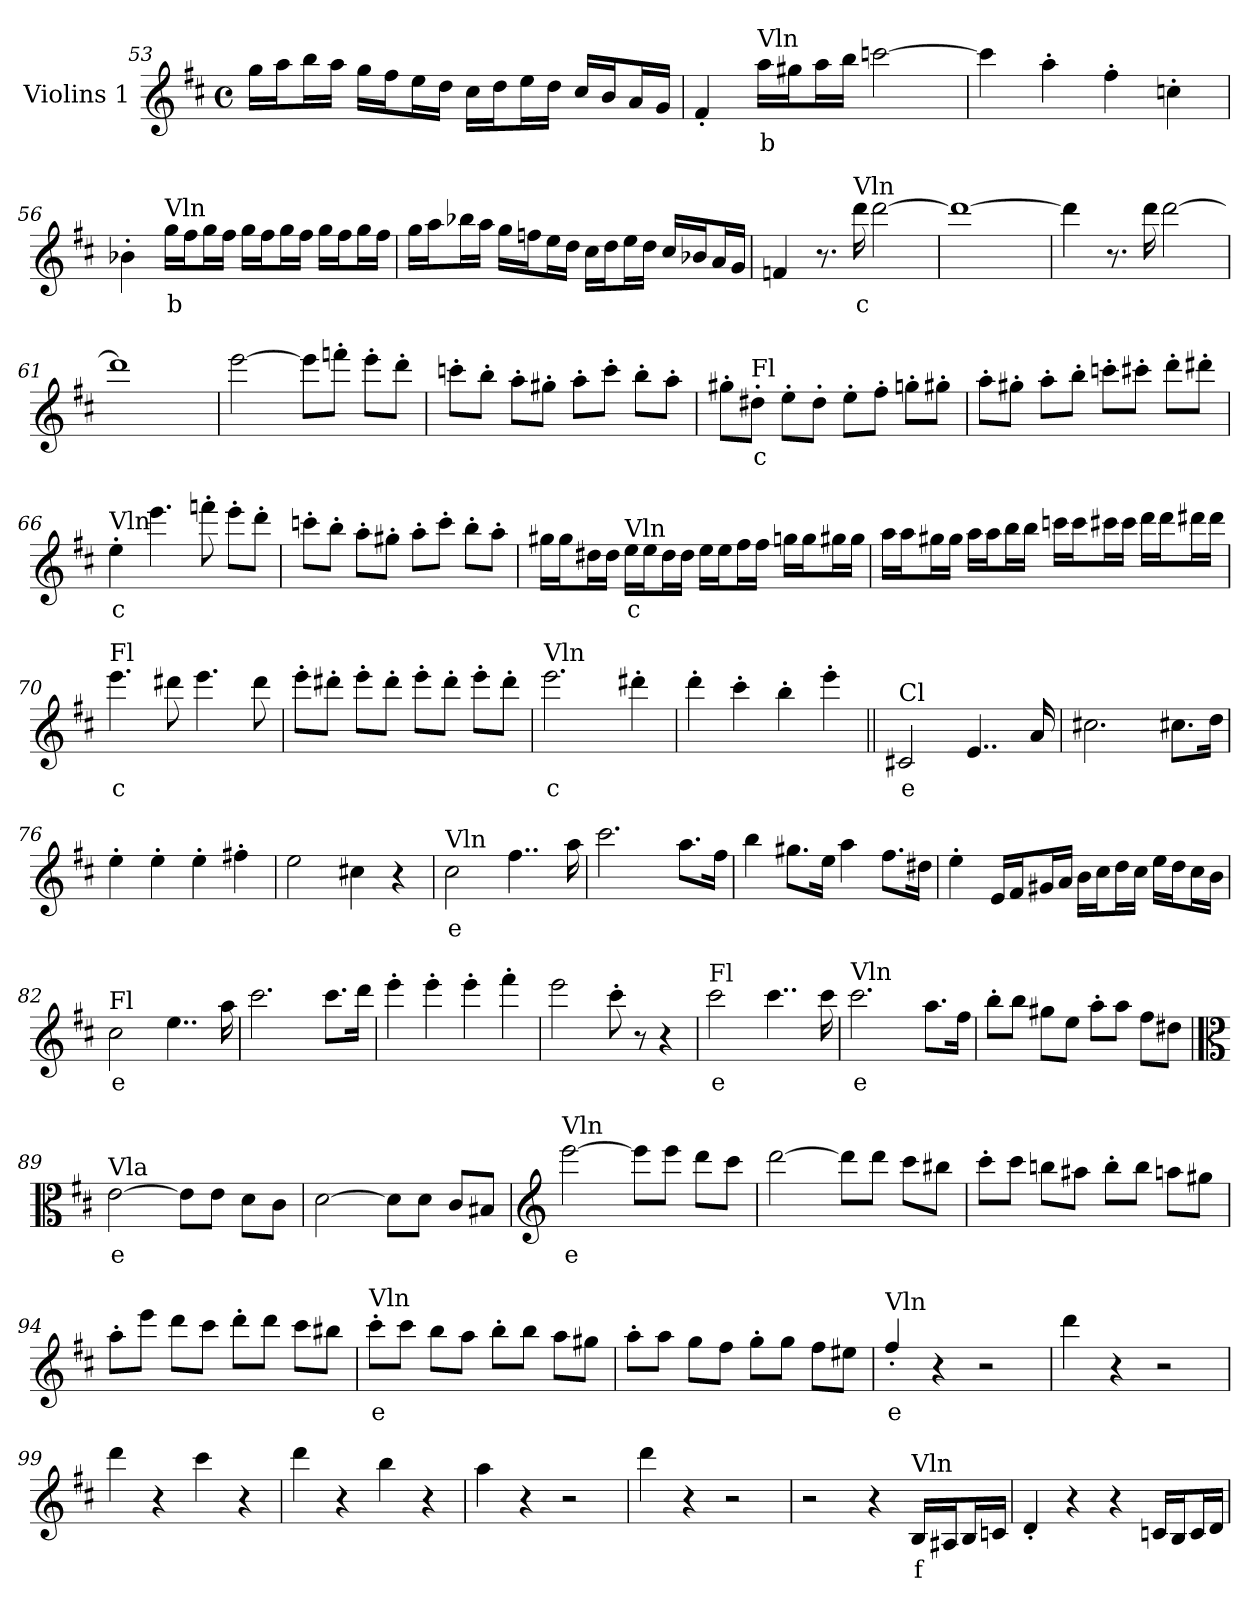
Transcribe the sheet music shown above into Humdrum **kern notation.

**kern	**text
*part1	*part1
*staff1	*staff1
*I"Violins 1	*
*I'Vln 1	*
*clefG2	*
*k[f#c#]	*
*M4/4	*
*met(c)	*
=53	=53
16gg\LL	.
16aa\J	.
16bb\L	.
16aa\JJ	.
16gg\LL	.
16ff#\J	.
16ee\L	.
16dd\JJ	.
16cc#\LL	.
16dd\J	.
16ee\L	.
16dd\JJ	.
16cc#/LL	.
16b/J	.
16a/L	.
16g/JJ	.
=54	=54
4f#'	.
!LO:TX:a:t=Vln	!
!	!LO:LY:b:color=#FF0000
16aa\LL	b
16gg#X\J	.
16aa\L	.
16bb\JJ	.
[2cccn	.
=55	=55
4ccc]	.
4aa'	.
4ff#'	.
4ccn'	.
=56	=56
4b-X'	.
!LO:TX:a:t=Vln	!
!	!LO:LY:b:color=#FF0000
16gg\LL	b
16ff#\J	.
16gg\L	.
16ff#\JJ	.
16gg\LL	.
16ff#\J	.
16gg\L	.
16ff#\JJ	.
16gg\LL	.
16ff#\J	.
16gg\L	.
16ff#\JJ	.
!!LO:PB:g=z
=57	=57
16gg\LL	.
16aa\J	.
16bb-X\L	.
16aa\JJ	.
16gg\LL	.
16ffn\J	.
16ee\L	.
16dd\JJ	.
16cc#\LL	.
16dd\J	.
16ee\L	.
16dd\JJ	.
16cc#/LL	.
16b-X/J	.
16a/L	.
16g/JJ	.
=58	=58
4fn	.
8.r	.
!LO:TX:a:t=Vln	!
!	!LO:LY:b:color=#FF0000
16ddd\	c
[2ddd\	.
=59	=59
1ddd_	.
=60	=60
4ddd\]	.
8.r	.
16ddd\	.
[2ddd\	.
=61	=61
1ddd]	.
=62	=62
[2eee	.
8eee\L]	.
8fffn'\J	.
8eee'\L	.
8ddd'\J	.
!!LO:PB:g=z
=63	=63
8cccn'\L	.
8bb'\J	.
8aa'\L	.
8gg#X'\J	.
8aa'\L	.
8ccc'\J	.
8bb'\L	.
8aa'\J	.
=64	=64
8gg#X'\L	.
!LO:TX:a:t=Fl	!
!	!LO:LY:b:color=#FF0000
8dd#X'\J	c
8ee'\L	.
8dd#'\J	.
8ee'\L	.
8ff#'\J	.
8ggn'\L	.
8gg#X'\J	.
=65	=65
8aa'\L	.
8gg#X'\J	.
8aa'\L	.
8bb'\J	.
8cccn'\L	.
8ccc#X'\J	.
8ddd'\L	.
8ddd#X'\J	.
=66	=66
!LO:TX:a:t=Vln	!
!	!LO:LY:b:color=#FF0000
4ee'	c
4.eee	.
8fffn'	.
8eee'\L	.
8ddd'\J	.
=67	=67
8cccn'\L	.
8bb'\J	.
8aa'\L	.
8gg#X'\J	.
8aa'\L	.
8ccc'\J	.
8bb'\L	.
8aa'\J	.
!!LO:PB:g=z
=68	=68
16gg#X\LL	.
16gg#\J	.
16dd#X\L	.
16dd#\JJ	.
!LO:TX:a:t=Vln	!
!	!LO:LY:b:color=#FF0000
16ee\LL	c
16ee\J	.
16dd#\L	.
16dd#\JJ	.
16ee\LL	.
16ee\J	.
16ff#\L	.
16ff#\JJ	.
16ggn\LL	.
16gg\J	.
16gg#X\L	.
16gg#\JJ	.
=69	=69
16aa\LL	.
16aa\J	.
16gg#X\L	.
16gg#\JJ	.
16aa\LL	.
16aa\J	.
16bb\L	.
16bb\JJ	.
16cccn\LL	.
16ccc\J	.
16ccc#X\L	.
16ccc#\JJ	.
16ddd\LL	.
16ddd\J	.
16ddd#X\L	.
16ddd#\JJ	.
=70	=70
!LO:TX:a:t=Fl	!
!	!LO:LY:b:color=#FF0000
4.eee	c
8ddd#X	.
4.eee	.
8ddd#	.
!!LO:PB:g=z
=71	=71
8eee'\L	.
8ddd#X'\J	.
8eee'\L	.
8ddd#'\J	.
8eee'\L	.
8ddd#'\J	.
8eee'\L	.
8ddd#'\J	.
=72	=72
!LO:TX:a:t=Vln	!
!	!LO:LY:b:color=#FF0000
2.eee	c
4ddd#X'	.
=73	=73
4ddd'	.
4ccc#'	.
4bb'	.
4eee'	.
=74||	=74||
!LO:TX:a:t=Cl	!
!	!LO:LY:b:color=#FF0000
2c#X	e
4..e	.
16a	.
=75	=75
2.cc#X	.
8.cc#X\L	.
16dd\Jk	.
=76	=76
4ee'	.
4ee'	.
4ee'	.
4ff#X'	.
!!LO:PB:g=z
=77	=77
2ee	.
4cc#X	.
4r	.
=78	=78
!LO:TX:a:t=Vln	!
!	!LO:LY:b:color=#FF0000
2cc#	e
4..ff#	.
16aa	.
=79	=79
2.ccc#	.
8.aa\L	.
16ff#\Jk	.
=80	=80
4bb	.
8.gg#X\L	.
16ee\Jk	.
4aa	.
8.ff#\L	.
16dd#X\Jk	.
=81	=81
4ee'	.
16e/LL	.
16f#/J	.
16g#X/L	.
16a/JJ	.
16b\LL	.
16cc#\J	.
16dd\L	.
16cc#\JJ	.
16ee\LL	.
16dd\J	.
16cc#\L	.
16b\JJ	.
!!LO:PB:g=z
=82	=82
!LO:TX:a:t=Fl	!
!	!LO:LY:b:color=#FF0000
2cc#	e
4..ee	.
16aa	.
=83	=83
2.ccc#	.
8.ccc#\L	.
16ddd\Jk	.
=84	=84
4eee'	.
4eee'	.
4eee'	.
4fff#'	.
=85	=85
2eee	.
8ccc#'	.
8r	.
4r	.
!!LO:PB:g=z
=86	=86
!LO:TX:a:t=Fl	!
!	!LO:LY:b:color=#FF0000
2ccc#	e
4..ccc#	.
16ccc#	.
=87	=87
!LO:TX:a:t=Vln	!
!	!LO:LY:b:color=#FF0000
2.ccc#	e
8.aa\L	.
16ff#\Jk	.
=88	=88
8bb'\L	.
8bb\J	.
8gg#X\L	.
8ee\J	.
8aa'\L	.
8aa\J	.
8ff#\L	.
8dd#X\J	.
=89	=89
*clefC3	*
!LO:TX:a:t=Vla	!
!	!LO:LY:b:color=#FF0000
[2e	e
8e\L]	.
8e\J	.
8d\L	.
8c#\J	.
=90	=90
[2d	.
8d\L]	.
8d\J	.
8c#/L	.
8B#X/J	.
=91	=91
*clefG2	*
!LO:TX:a:t=Vln	!
!	!LO:LY:b:color=#FF0000
[2eee	e
8eee\L]	.
8eee\J	.
8ddd\L	.
8ccc#\J	.
!!LO:PB:g=z
=92	=92
[2ddd	.
8ddd\L]	.
8ddd\J	.
8ccc#\L	.
8bb#X\J	.
=93	=93
8ccc#'\L	.
8ccc#\J	.
8bbn\L	.
8aa#X\J	.
8bb'\L	.
8bb\J	.
8aan\L	.
8gg#X\J	.
=94	=94
8aa'\L	.
8eee\J	.
8ddd\L	.
8ccc#\J	.
8ddd'\L	.
8ddd\J	.
8ccc#\L	.
8bb#X\J	.
=95	=95
!LO:TX:a:t=Vln	!
!	!LO:LY:b:color=#FF0000
8ccc#'\L	e
8ccc#\J	.
8bb\L	.
8aa\J	.
8bb'\L	.
8bb\J	.
8aa\L	.
8gg#X\J	.
=96	=96
8aa'\L	.
8aa\J	.
8gg\L	.
8ff#\J	.
8gg'\L	.
8gg\J	.
8ff#\L	.
8ee#X\J	.
!!LO:PB:g=z
=97	=97
!LO:TX:a:t=Vln	!
!	!LO:LY:b:color=#FF0000
4ff#'/	e
4r	.
2r	.
=98	=98
4ddd\	.
4r	.
2r	.
=99	=99
4ddd\	.
4r	.
4ccc#\	.
4r	.
=100	=100
4ddd\	.
4r	.
4bb\	.
4r	.
=101	=101
4aa\	.
4r	.
2r	.
=102	=102
4ddd\	.
4r	.
2r	.
=103	=103
2r	.
4r	.
!LO:TX:a:t=Vln	!
!	!LO:LY:b:color=#FF0000
16B/LL	f
16A#X/J	.
16B/L	.
16cn/JJ	.
=104	=104
4d'	.
4r	.
4r	.
16cn/LL	.
16B/J	.
16c/L	.
16d/JJ	.
=	=
*-	*-
